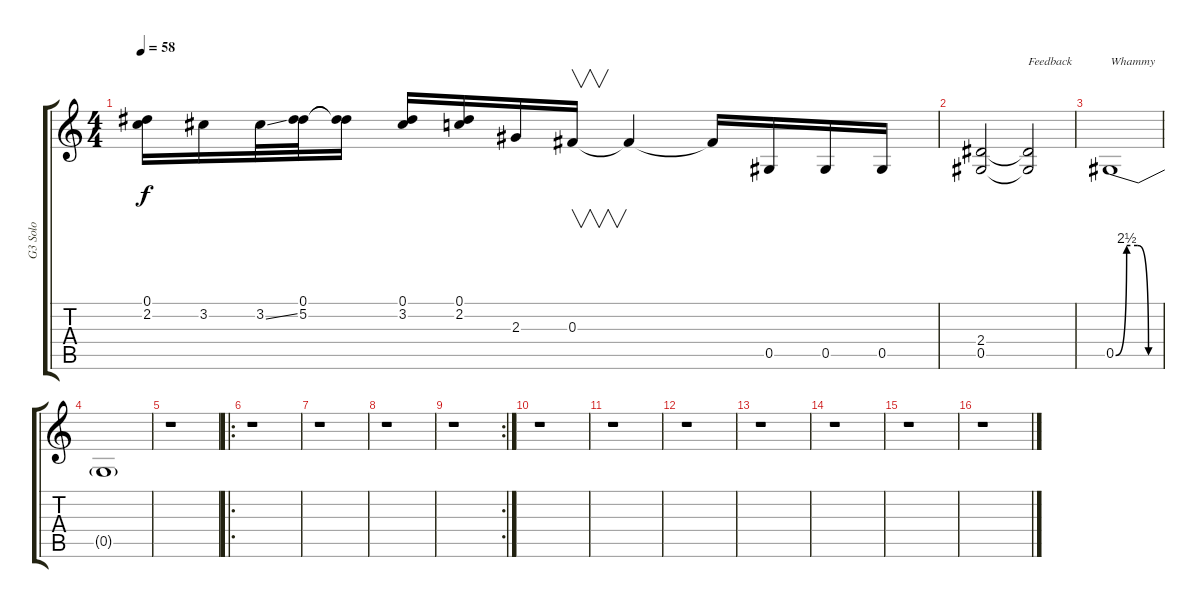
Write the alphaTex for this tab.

\track ("G3 Solo" "G3 Solo") {instrument overdrivenguitar}
\staff {score tabs}
\tuning (Eb4 Bb3 Gb3 Db3 Ab2 Eb2) {hide}
\ts (4 4)
\tempo 58
\clef g2
\ks c
(0.1 2.2).16{dy f} 3.2.16 3.2{ss}.32 (0.1 5.2).32 (0.1{t} 5.2{t}).16 (0.1 3.2).16 (0.1 2.2).16 2.3.16 0.3.16{v} 0.3{t}.4 0.3{t}.16 0.5.16 0.5.16 0.5.16 |
(2.4 0.5).2 (2.4{t} 0.5{t}).2{txt "Feedback"} |
0.5{be (custom 0 0 15 10 30 10 45 0 60 0)}.1{txt "Whammy"} |
0.5{t}.1 |
r.1 |
\ro
r.1 |
r.1 |
r.1 |
\rc 2
r.1 |
r.1 |
r.1 |
r.1 |
r.1 |
r.1 |
r.1 |
r.1
